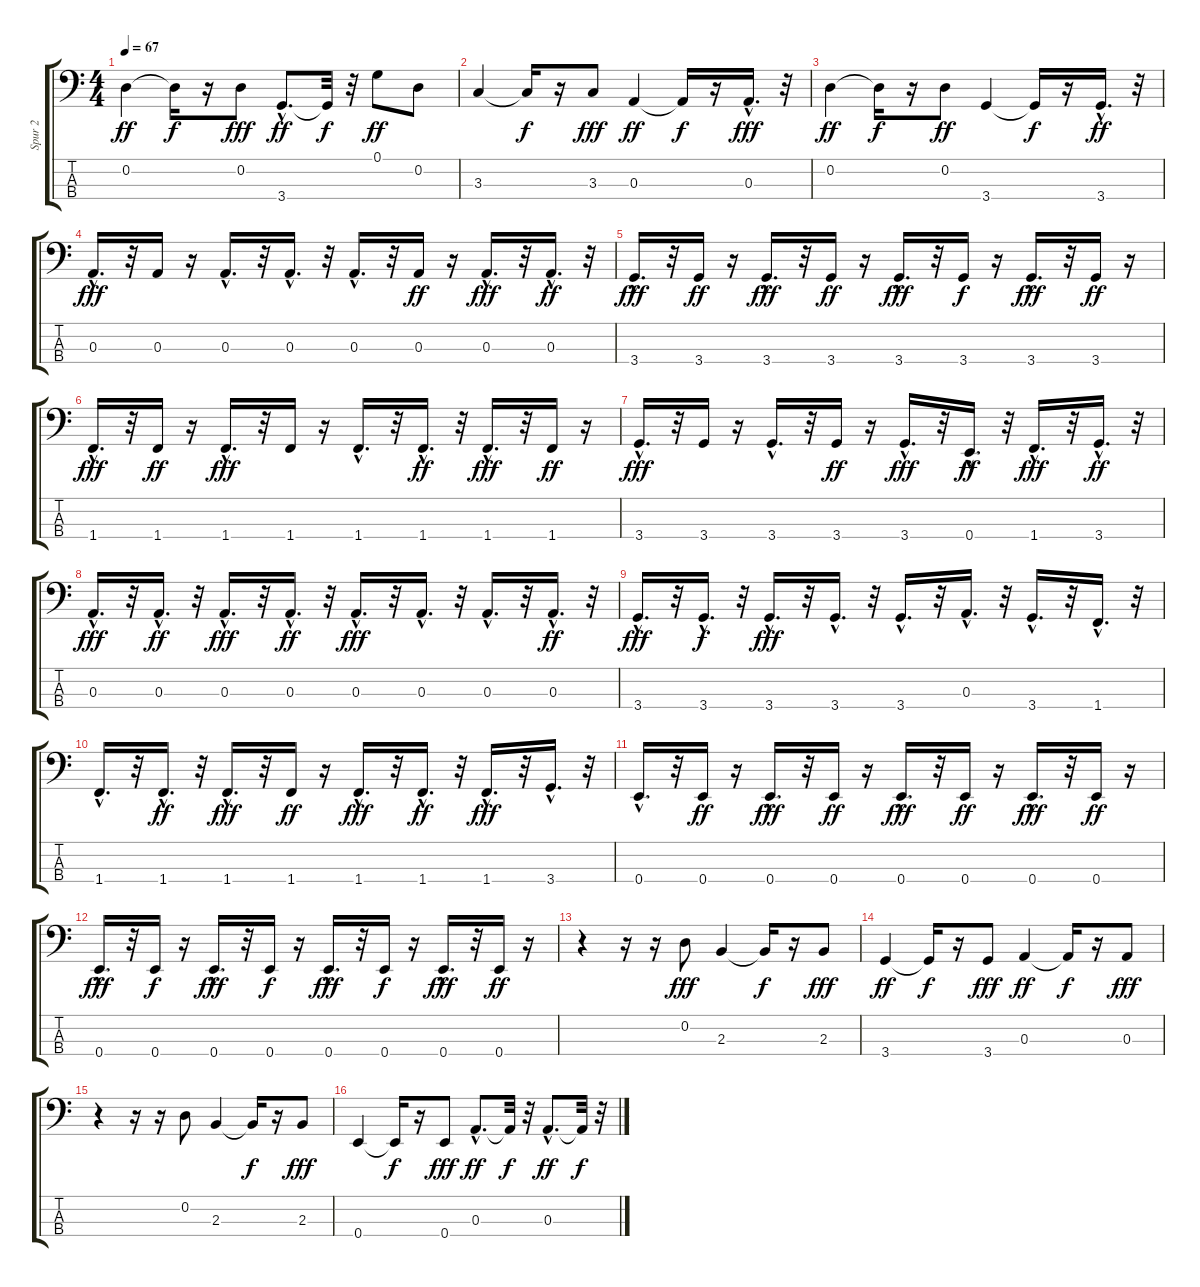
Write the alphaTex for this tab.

\track ("Spur 2" "Spur 2") {instrument electricbassfinger}
\staff {score tabs}
\tuning (G2 D2 A1 E1) {hide}
\ts (4 4)
\tempo 67
\clef f4
\ks c
0.2.4{dy ff} 0.2{t}.16{dy f} r.16 0.2.8{dy fff} 3.4{hac}.8{d dy ff} 3.4{t}.32{dy f} r.32 0.1.8{dy ff} 0.2.8 |
3.3.4 3.3{t}.16{dy f} r.16 3.3.8{dy fff} 0.3.4{dy ff} 0.3{t}.16{dy f} r.16 0.3{hac}.16{d dy fff} r.32 |
0.2.4{dy ff} 0.2{t}.16{dy f} r.16 0.2.8{dy ff} 3.4.4 3.4{t}.16{dy f} r.16 3.4{hac}.16{d dy ff} r.32 |
0.3{hac}.16{d dy fff} r.32 0.3.16 r.16 0.3{hac}.16{d} r.32 0.3{hac}.16{d} r.32 0.3{hac}.16{d} r.32 0.3.16{dy ff} r.16 0.3{hac}.16{d dy fff} r.32 0.3{hac}.16{d dy ff} r.32 |
3.4{hac}.16{d dy fff} r.32 3.4.16{dy ff} r.16 3.4{hac}.16{d dy fff} r.32 3.4.16{dy ff} r.16 3.4{hac}.16{d dy fff} r.32 3.4.16{dy f} r.16 3.4{hac}.16{d dy fff} r.32 3.4.16{dy ff} r.16 |
1.4{hac}.16{d dy fff} r.32 1.4.16{dy ff} r.16 1.4{hac}.16{d dy fff} r.32 1.4.16 r.16 1.4{hac}.16{d} r.32 1.4{hac}.16{d dy ff} r.32 1.4{hac}.16{d dy fff} r.32 1.4.16{dy ff} r.16 |
3.4{hac}.16{d dy fff} r.32 3.4.16 r.16 3.4{hac}.16{d} r.32 3.4.16{dy ff} r.16 3.4{hac}.16{d dy fff} r.32 0.4{hac}.16{d dy ff} r.32 1.4{hac}.16{d dy fff} r.32 3.4{hac}.16{d dy ff} r.32 |
0.3{hac}.16{d dy fff} r.32 0.3{hac}.16{d dy ff} r.32 0.3{hac}.16{d dy fff} r.32 0.3{hac}.16{d dy ff} r.32 0.3{hac}.16{d dy fff} r.32 0.3{hac}.16{d} r.32 0.3{hac}.16{d} r.32 0.3{hac}.16{d dy ff} r.32 |
3.4{hac}.16{d dy fff} r.32 3.4{hac}.16{d dy f} r.32 3.4{hac}.16{d dy fff} r.32 3.4{hac}.16{d} r.32 3.4{hac}.16{d} r.32 0.3{hac}.16{d} r.32 3.4{hac}.16{d} r.32 1.4{hac}.16{d} r.32 |
1.4{hac}.16{d} r.32 1.4{hac}.16{d dy ff} r.32 1.4{hac}.16{d dy fff} r.32 1.4.16{dy ff} r.16 1.4{hac}.16{d dy fff} r.32 1.4{hac}.16{d dy ff} r.32 1.4{hac}.16{d dy fff} r.32 3.4{hac}.16{d} r.32 |
0.4{hac}.16{d} r.32 0.4.16{dy ff} r.16 0.4{hac}.16{d dy fff} r.32 0.4.16{dy ff} r.16 0.4{hac}.16{d dy fff} r.32 0.4.16{dy ff} r.16 0.4{hac}.16{d dy fff} r.32 0.4.16{dy ff} r.16 |
0.4{hac}.16{d dy fff} r.32 0.4.16{dy f} r.16 0.4{hac}.16{d dy fff} r.32 0.4.16{dy f} r.16 0.4{hac}.16{d dy fff} r.32 0.4.16{dy f} r.16 0.4{hac}.16{d dy fff} r.32 0.4.16{dy ff} r.16 |
r.4 r.16 r.16 0.2.8{dy fff} 2.3.4 2.3{t}.16{dy f} r.16 2.3.8{dy fff} |
3.4.4{dy ff} 3.4{t}.16{dy f} r.16 3.4.8{dy fff} 0.3.4{dy ff} 0.3{t}.16{dy f} r.16 0.3.8{dy fff} |
r.4 r.16 r.16 0.2.8 2.3.4 2.3{t}.16{dy f} r.16 2.3.8{dy fff} |
0.4.4 0.4{t}.16{dy f} r.16 0.4.8{dy fff} 0.3{hac}.8{d dy ff} 0.3{t}.32{dy f} r.32 0.3{hac}.8{d dy ff} 0.3{t}.32{dy f} r.32
